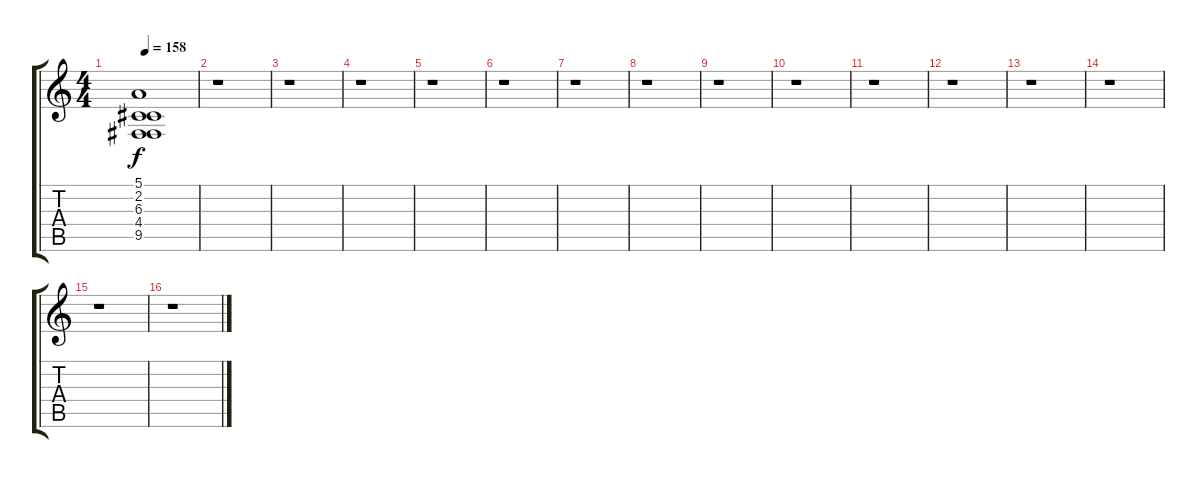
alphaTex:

\track "" {instrument stringensemble2}
\staff {score tabs}
\tuning (E4 B3 G3 D3 A2 E2) {hide}
\ts (4 4)
\tempo 158
\clef g2
\ks c
(5.1{t} 2.2{t} 6.3{t} 4.4{t} 9.5{t}).1{dy f} |
r.1 |
r.1 |
r.1 |
r.1 |
r.1 |
r.1 |
r.1 |
r.1 |
r.1 |
r.1 |
r.1 |
r.1 |
r.1 |
r.1 |
r.1
